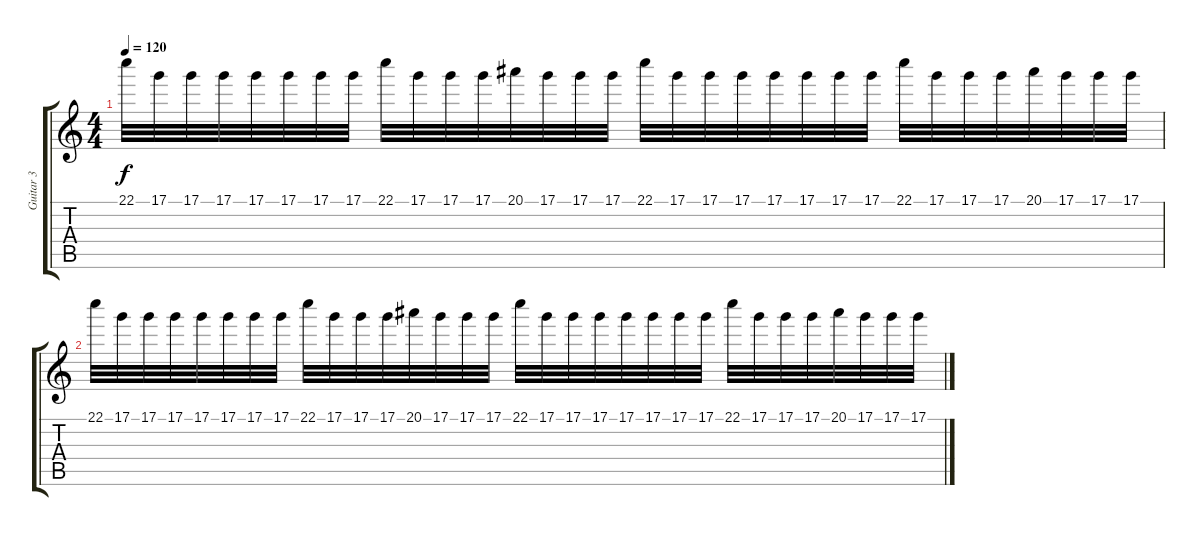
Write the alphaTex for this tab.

\track ("Guitar 3" "Guitar 3") {instrument distortionguitar}
\staff {score tabs}
\tuning (D4 A3 F3 C3 G2 C2) {hide}
\ts (4 4)
\tempo 120
\clef g2
\ks c
22.1.32{dy f} 17.1.32 17.1.32 17.1.32 17.1.32 17.1.32 17.1.32 17.1.32 22.1.32 17.1.32 17.1.32 17.1.32 20.1.32 17.1.32 17.1.32 17.1.32 22.1.32 17.1.32 17.1.32 17.1.32 17.1.32 17.1.32 17.1.32 17.1.32 22.1.32 17.1.32 17.1.32 17.1.32 20.1.32 17.1.32 17.1.32 17.1.32 |
22.1.32 17.1.32 17.1.32 17.1.32 17.1.32 17.1.32 17.1.32 17.1.32 22.1.32 17.1.32 17.1.32 17.1.32 20.1.32 17.1.32 17.1.32 17.1.32 22.1.32 17.1.32 17.1.32 17.1.32 17.1.32 17.1.32 17.1.32 17.1.32 22.1.32 17.1.32 17.1.32 17.1.32 20.1.32 17.1.32 17.1.32 17.1.32
